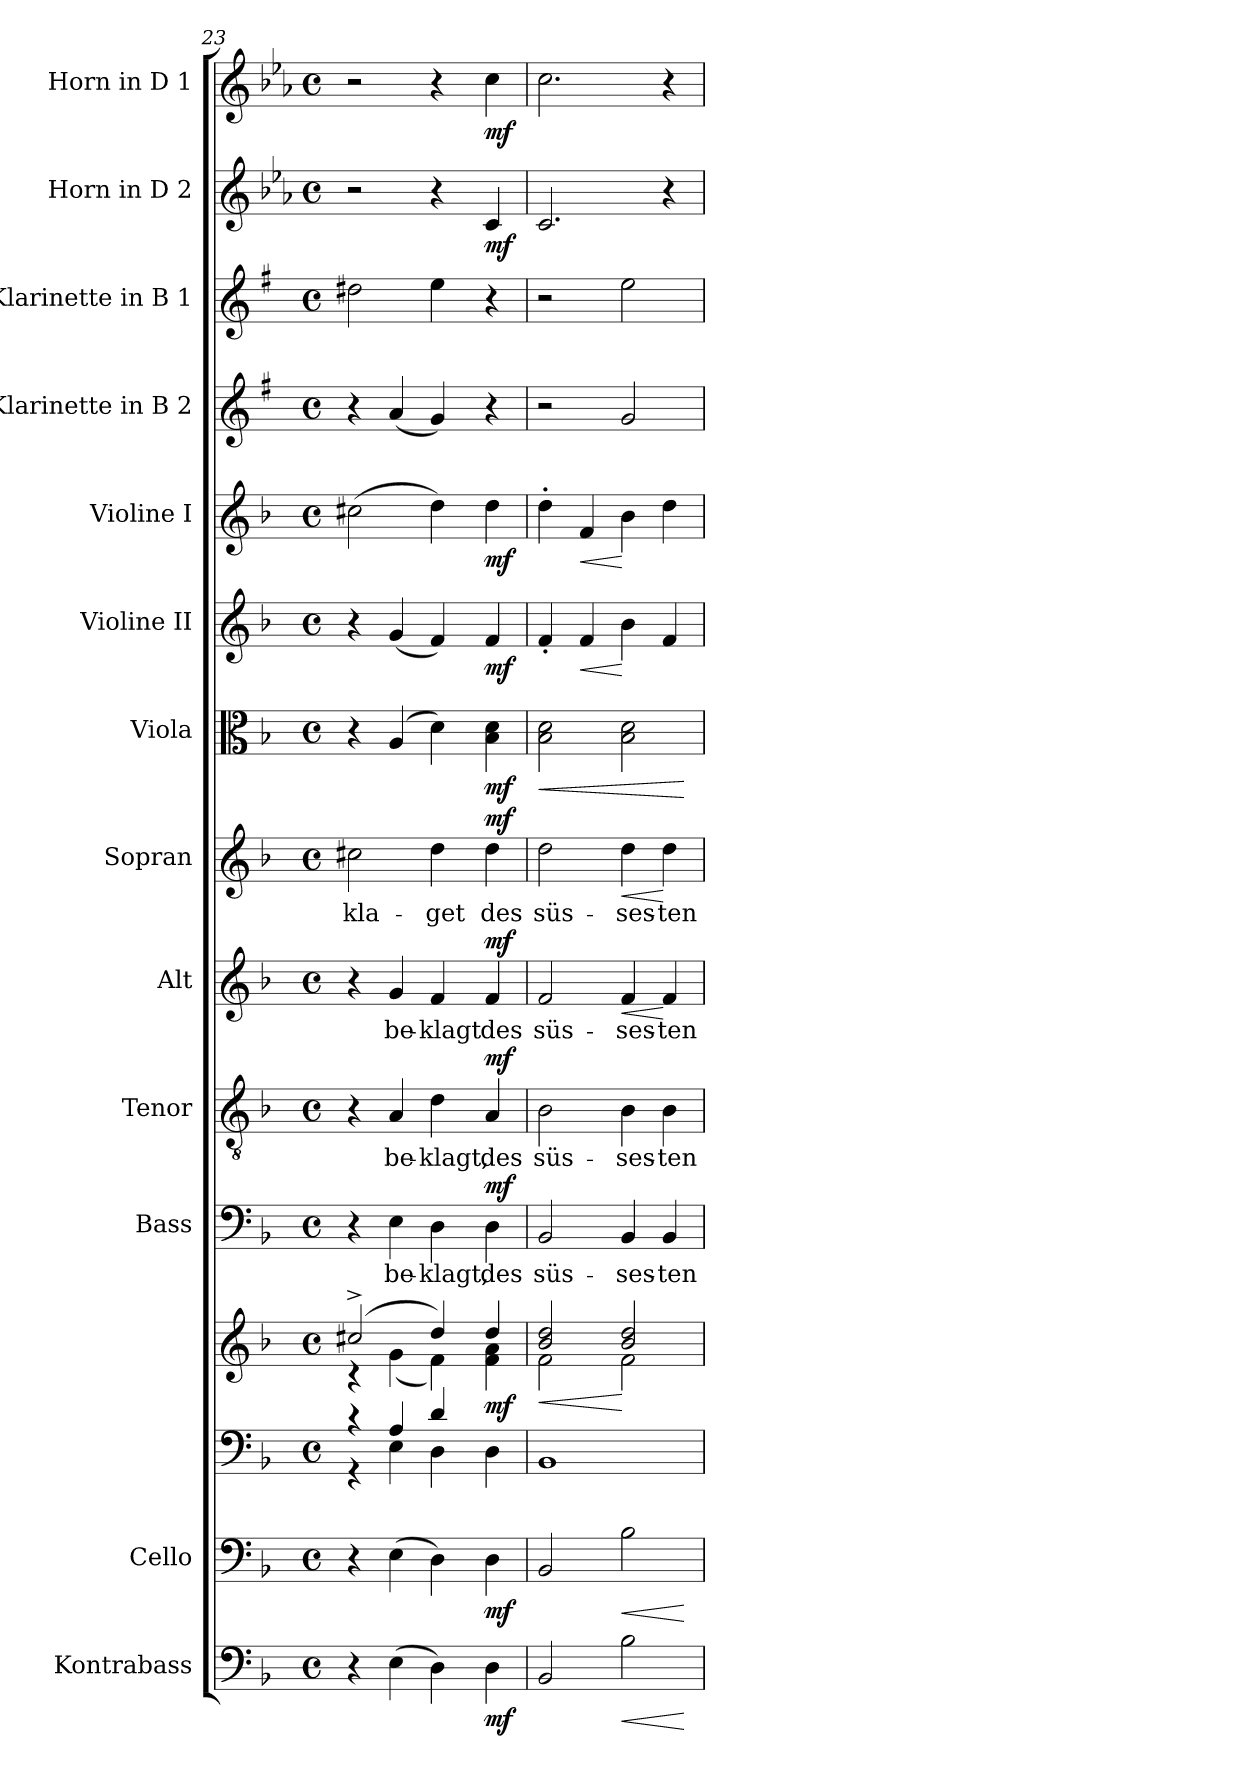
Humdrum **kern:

**kern	**dynam	**kern	**dynam	**kern	**kern	**dynam	**kern	**text	**dynam	**kern	**text	**dynam	**kern	**text	**dynam	**kern	**text	**dynam	**kern	**dynam	**kern	**dynam	**kern	**dynam	**kern	**kern	**kern	**dynam	**kern	**dynam
*part14	*part14	*part13	*part13	*part12	*part12	*part12	*part11	*part11	*part11	*part10	*part10	*part10	*part9	*part9	*part9	*part8	*part8	*part8	*part7	*part7	*part6	*part6	*part5	*part5	*part4	*part3	*part2	*part2	*part1	*part1
*staff15	*staff15	*staff14	*staff14	*staff13	*staff12	*staff12/13	*staff11	*staff11	*staff11	*staff10	*staff10	*staff10	*staff9	*staff9	*staff9	*staff8	*staff8	*staff8	*staff7	*staff7	*staff6	*staff6	*staff5	*staff5	*staff4	*staff3	*staff2	*staff2	*staff1	*staff1
*I"Kontrabass	*	*I"Cello	*	*	*	*	*I"Bass	*	*	*I"Tenor	*	*	*I"Alt	*	*	*I"Sopran	*	*	*I"Viola	*	*I"Violine II	*	*I"Violine I	*	*I"Klarinette in B 2	*I"Klarinette in B 1	*I"Horn in D 2	*	*I"Horn in D 1	*
*I'Kb.	*	*	*	*	*	*	*I'B	*	*	*I'T	*	*	*I'A	*	*	*I'S	*	*	*I'Vla.	*	*I'Vl. II	*	*I'Vl. I	*	*	*	*I'Hrn. 2	*	*I'Hrn. 1	*
*clefF4	*	*clefF4	*	*clefF4	*clefG2	*	*clefF4	*	*	*clefGv2	*	*	*clefG2	*	*	*clefG2	*	*	*clefC3	*	*clefG2	*	*clefG2	*	*clefG2	*clefG2	*clefG2	*	*clefG2	*
*ITrd7c12	*	*	*	*	*	*	*	*	*	*	*	*	*	*	*	*	*	*	*	*	*	*	*	*	*ITrd1c2	*ITrd1c2	*ITrd-1c-2	*	*ITrd-1c-2	*
*k[b-]	*	*k[b-]	*	*k[b-]	*k[b-]	*	*k[b-]	*	*	*k[b-]	*	*	*k[b-]	*	*	*k[b-]	*	*	*k[b-]	*	*k[b-]	*	*k[b-]	*	*k[b-]	*k[b-]	*k[b-]	*	*k[b-]	*
*F:	*	*F:	*	*F:	*F:	*	*F:	*	*	*F:	*	*	*F:	*	*	*F:	*	*	*F:	*	*F:	*	*F:	*	*F:	*F:	*F:	*	*F:	*
*M4/4	*	*M4/4	*	*M4/4	*M4/4	*	*M4/4	*	*	*M4/4	*	*	*M4/4	*	*	*M4/4	*	*	*M4/4	*	*M4/4	*	*M4/4	*	*M4/4	*M4/4	*M4/4	*	*M4/4	*
*met(c)	*	*met(c)	*	*met(c)	*met(c)	*	*met(c)	*	*	*met(c)	*	*	*met(c)	*	*	*met(c)	*	*	*met(c)	*	*met(c)	*	*met(c)	*	*met(c)	*met(c)	*met(c)	*	*met(c)	*
=23	=23	=23	=23	=23	=23	=23	=23	=23	=23	=23	=23	=23	=23	=23	=23	=23	=23	=23	=23	=23	=23	=23	=23	=23	=23	=23	=23	=23	=23	=23
*	*	*	*	*^	*^	*	*	*	*	*	*	*	*	*	*	*	*	*	*	*	*	*	*	*	*	*	*	*	*	*
!	!	!	!	!	!	!	!	!	!	!	!	!	!	!	!	!	!	!	!LO:LY:b	!	!	!	!	!	!	!	!	!	!	!	!	!
4r	.	4r	.	4r	4r	(2cc#X^>/	4rc	.	4r	.	.	4r	.	.	4r	.	.	2cc#X\	-kla-	.	4r	.	4r	.	(>2cc#X\	.	4r	(>2cc#X\	2r	.	2r	.
!	!	!	!	!	!	!	!	!	!	!LO:LY:b	!	!	!LO:LY:b	!	!	!LO:LY:b	!	!	!	!	!	!	!	!	!	!	!	!	!	!	!	!
(>4EE\	.	(>4E\	.	4A/	4E\	.	(<4g\	.	4E\	be-	.	4A/	be-	.	4g/	be-	.	.	.	.	(4A/	.	(<4g/	.	.	.	(<4g/	.	.	.	.	.
!	!	!	!	!	!	!	!	!	!	!LO:LY:b	!	!	!LO:LY:b	!	!	!LO:LY:b	!	!	!LO:LY:b	!	!	!	!	!	!	!	!	!	!	!	!	!
4DD\)	.	4D\)	.	4d/	4D\	4dd/)	4f\)	.	4D\	-klagt,	.	4d\	-klagt,	.	4f/	-klagt	.	4dd\	-get	.	4d\)	.	4f/)	.	4dd\)	.	4f/)	4dd\	4r	.	4r	.
!	!LO:DY:b	!	!LO:DY:b	!	!	!	!	!LO:DY:b	!	!LO:LY:b	!LO:DY:a	!	!LO:LY:b	!LO:DY:a	!	!LO:LY:b	!LO:DY:a	!	!LO:LY:b	!LO:DY:a	!	!LO:DY:b	!	!LO:DY:b	!	!LO:DY:b	!	!	!	!LO:DY:b	!	!LO:DY:b
4DD\	mf	4D\	mf	4ryy	4D\	4dd/	4f\ 4a\	mf	4D\	des	mf	4A/	des	mf	4f/	des	mf	4dd\	des	mf	4B-\ 4d\	mf	4f/	mf	4dd\	mf	4r	4r	4d/	mf	4dd\	mf
=24	=24	=24	=24	=24	=24	=24	=24	=24	=24	=24	=24	=24	=24	=24	=24	=24	=24	=24	=24	=24	=24	=24	=24	=24	=24	=24	=24	=24	=24	=24	=24	=24
!	!	!	!	!	!	!	!	!LO:HP:b	!	!LO:LY:b	!	!	!LO:LY:b	!	!	!LO:LY:b	!	!	!LO:LY:b	!	!	!LO:HP:b	!	!	!	!	!	!	!	!	!	!
*	*	*	*	*v	*v	*	*	*	*	*	*	*	*	*	*	*	*	*	*	*	*	*	*	*	*	*	*	*	*	*	*	*
2BBB-/	.	2BB-/	.	1BB-	2b-/ 2dd/	2f\	<	2BB-/	süs-	.	2B-\	süs-	.	2f/	süs-	.	2dd\	süs-	.	2B-\ 2d\	<	4f'</	.	4dd'>\	.	2r	2r	2.d/	.	2.dd\	.
!	!	!	!	!	!	!	!	!	!	!	!	!	!	!	!	!	!	!	!	!	!	!	!LO:HP:b	!	!LO:HP:b	!	!	!	!	!	!
.	.	.	.	.	.	.	.	.	.	.	.	.	.	.	.	.	.	.	.	.	.	4f/	<	4f/	<	.	.	.	.	.	.
!	!LO:HP:b	!	!LO:HP:b	!	!	!	!	!	!LO:LY:b	!	!	!LO:LY:b	!	!	!LO:LY:b	!LO:HP:b	!	!LO:LY:b	!LO:HP:b	!	!	!	!	!	!	!	!	!	!	!	!
2BB-\	<	2B-\	<	.	2b-/ 2dd/	2f\	[	4BB-/	-ses-	.	4B-\	-ses-	.	4f/	-ses-	<	4dd\	-ses-	<	2B-\ 2d\	.	4b-\	[	4b-\	[	2f/	2dd\	.	.	.	.
!	!	!	!	!	!	!	!	!	!LO:LY:b	!	!	!LO:LY:b	!	!	!LO:LY:b	!	!	!LO:LY:b	!	!	!	!	!	!	!	!	!	!	!	!	!
.	.	.	.	.	.	.	.	4BB-/	-ten	.	4B-\	-ten	.	4f/	-ten	[	4dd\	-ten	[	.	.	4f/	.	4dd\	.	.	.	4r	.	4r	.
*	*	*	*	*	*v	*v	*	*	*	*	*	*	*	*	*	*	*	*	*	*	*	*	*	*	*	*	*	*	*	*	*
.	[	.	[	.	.	.	.	.	.	.	.	.	.	.	.	.	.	.	.	[	.	.	.	.	.	.	.	.	.	.
=	=	=	=	=	=	=	=	=	=	=	=	=	=	=	=	=	=	=	=	=	=	=	=	=	=	=	=	=	=	=
*-	*-	*-	*-	*-	*-	*-	*-	*-	*-	*-	*-	*-	*-	*-	*-	*-	*-	*-	*-	*-	*-	*-	*-	*-	*-	*-	*-	*-	*-	*-
